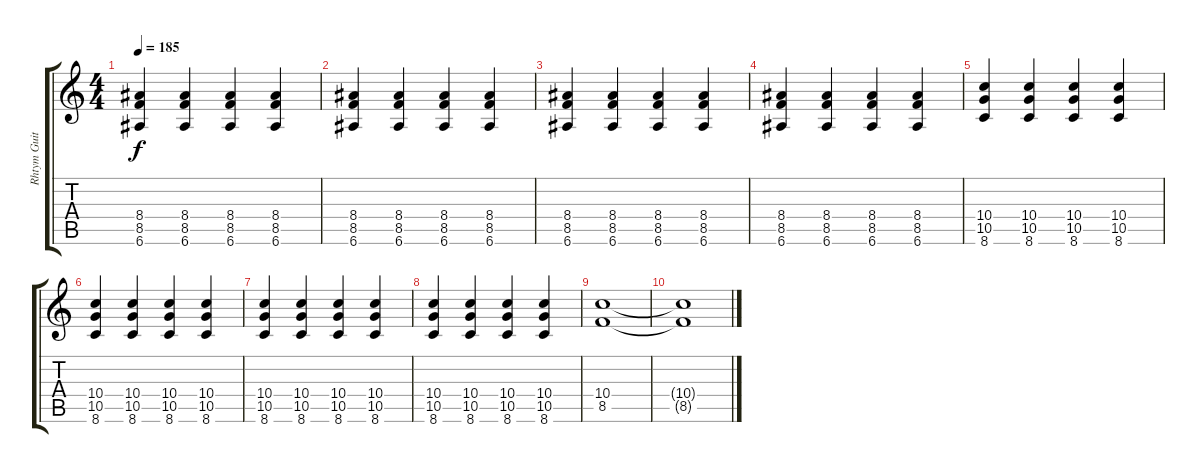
\track ("Rhtym Guitar 2" "Rhtym Guit") {instrument acousticguitarsteel}
\staff {score tabs}
\tuning (E4 B3 G3 D3 A2 E2) {hide}
\ts (4 4)
\tempo 185
\clef g2
\ks c
(8.4 8.5 6.6).4{dy f} (8.4 8.5 6.6).4 (8.4 8.5 6.6).4 (8.4 8.5 6.6).4 |
(8.4 8.5 6.6).4 (8.4 8.5 6.6).4 (8.4 8.5 6.6).4 (8.4 8.5 6.6).4 |
(8.4 8.5 6.6).4 (8.4 8.5 6.6).4 (8.4 8.5 6.6).4 (8.4 8.5 6.6).4 |
(8.4 8.5 6.6).4 (8.4 8.5 6.6).4 (8.4 8.5 6.6).4 (8.4 8.5 6.6).4 |
(10.4 10.5 8.6).4 (10.4 10.5 8.6).4 (10.4 10.5 8.6).4 (10.4 10.5 8.6).4 |
(10.4 10.5 8.6).4 (10.4 10.5 8.6).4 (10.4 10.5 8.6).4 (10.4 10.5 8.6).4 |
(10.4 10.5 8.6).4 (10.4 10.5 8.6).4 (10.4 10.5 8.6).4 (10.4 10.5 8.6).4 |
(10.4 10.5 8.6).4 (10.4 10.5 8.6).4 (10.4 10.5 8.6).4 (10.4 10.5 8.6).4 |
(10.4 8.5).1 |
(10.4{t} 8.5{t}).1
